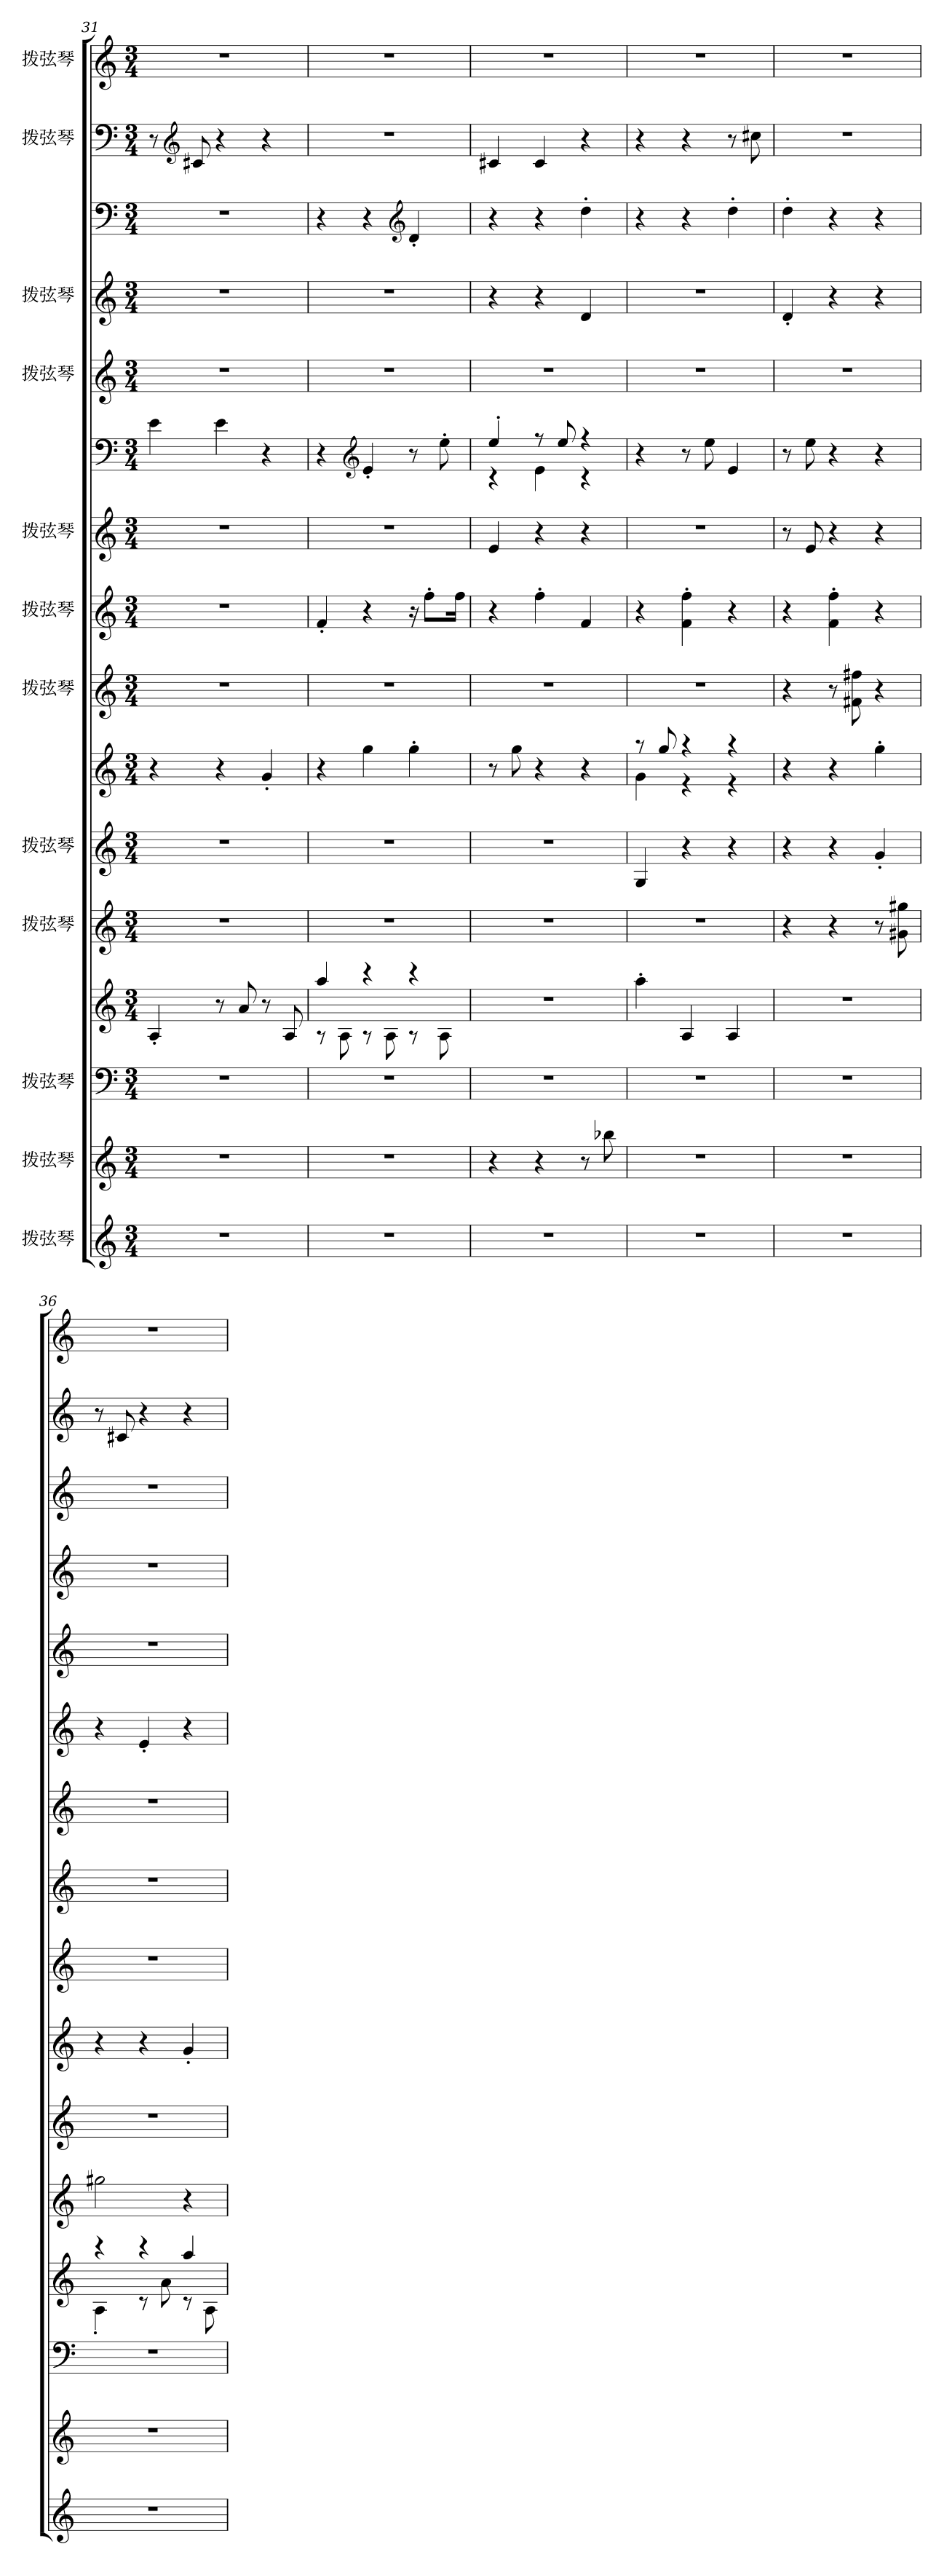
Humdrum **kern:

**kern	**kern	**kern	**kern	**kern	**kern	**kern	**kern	**kern	**kern	**kern	**kern	**kern	**kern	**kern	**kern
*part12	*part11	*part10	*part10	*part9	*part8	*part8	*part7	*part6	*part5	*part5	*part4	*part3	*part3	*part2	*part1
*staff16	*staff15	*staff14	*staff13	*staff12	*staff11	*staff10	*staff9	*staff8	*staff7	*staff6	*staff5	*staff4	*staff3	*staff2	*staff1
*I"拨弦琴	*I"拨弦琴	*I"拨弦琴	*	*I"拨弦琴	*I"拨弦琴	*	*I"拨弦琴	*I"拨弦琴	*I"拨弦琴	*	*I"拨弦琴	*I"拨弦琴	*	*I"拨弦琴	*I"拨弦琴
*clefG2	*clefG2	*clefF4	*clefG2	*clefG2	*clefG2	*clefG2	*clefG2	*clefG2	*clefG2	*clefF4	*clefG2	*clefG2	*clefF4	*clefF4	*clefG2
*k[]	*k[]	*k[]	*k[]	*k[]	*k[]	*k[]	*k[]	*k[]	*k[]	*k[]	*k[]	*k[]	*k[]	*k[]	*k[]
*M3/4	*M3/4	*M3/4	*M3/4	*M3/4	*M3/4	*M3/4	*M3/4	*M3/4	*M3/4	*M3/4	*M3/4	*M3/4	*M3/4	*M3/4	*M3/4
=31	=31	=31	=31	=31	=31	=31	=31	=31	=31	=31	=31	=31	=31	=31	=31
2.r	2.r	2.r	4A'/	2.r	2.r	4r	2.r	2.r	2.r	4e\	2.r	2.r	2.r	8r	2.r
*	*	*	*	*	*	*	*	*	*	*	*	*	*	*clefG2	*
.	.	.	.	.	.	.	.	.	.	.	.	.	.	8c#X/	.
.	.	.	8r	.	.	4r	.	.	.	4e\	.	.	.	4r	.
.	.	.	8a/	.	.	.	.	.	.	.	.	.	.	.	.
.	.	.	8r	.	.	4g'/	.	.	.	4r	.	.	.	4r	.
.	.	.	8A/	.	.	.	.	.	.	.	.	.	.	.	.
=32	=32	=32	=32	=32	=32	=32	=32	=32	=32	=32	=32	=32	=32	=32	=32
*	*	*	*^	*	*	*	*	*	*	*	*	*	*	*	*
2.r	2.r	2.r	4aa/	8r	2.r	2.r	4r	2.r	4f'/	2.r	4r	2.r	2.r	4r	2.r	2.r
.	.	.	.	8A\	.	.	.	.	.	.	.	.	.	.	.	.
*	*	*	*	*	*	*	*	*	*	*	*clefG2	*	*	*	*	*
.	.	.	4r	8r	.	.	4gg\	.	4r	.	4e'/	.	.	4r	.	.
.	.	.	.	8A\	.	.	.	.	.	.	.	.	.	.	.	.
*	*	*	*	*	*	*	*	*	*	*	*	*	*	*clefG2	*	*
.	.	.	4r	8r	.	.	4gg'\	.	16r	.	8r	.	.	4d'/	.	.
.	.	.	.	.	.	.	.	.	8ff'\L	.	.	.	.	.	.	.
.	.	.	.	8A\	.	.	.	.	.	.	8ee'\	.	.	.	.	.
.	.	.	.	.	.	.	.	.	16ff\Jk	.	.	.	.	.	.	.
*	*	*	*v	*v	*	*	*	*	*	*	*	*	*	*	*	*
=33	=33	=33	=33	=33	=33	=33	=33	=33	=33	=33	=33	=33	=33	=33	=33
*	*	*	*	*	*	*	*	*	*	*^	*	*	*	*	*
2.r	4r	2.r	2.r	2.r	2.r	8r	2.r	4r	4e/	4ee'/	4r	2.r	4r	4r	4c#X/	2.r
.	.	.	.	.	.	8gg\	.	.	.	.	.	.	.	.	.	.
.	4r	.	.	.	.	4r	.	4ff'\	4r	8r	4e\	.	4r	4r	4c#/	.
.	.	.	.	.	.	.	.	.	.	8ee/	.	.	.	.	.	.
.	8r	.	.	.	.	4r	.	4f/	4r	4r	4r	.	4d/	4dd'\	4r	.
.	8bb-X\	.	.	.	.	.	.	.	.	.	.	.	.	.	.	.
*	*	*	*	*	*	*	*	*	*	*v	*v	*	*	*	*	*
!!LO:PB:g=z
=34	=34	=34	=34	=34	=34	=34	=34	=34	=34	=34	=34	=34	=34	=34	=34
*	*	*	*	*	*	*^	*	*	*	*	*	*	*	*	*
2.r	2.r	2.r	4aa'\	2.r	4G/	8r	4g\	2.r	4r	2.r	4r	2.r	2.r	4r	4r	2.r
.	.	.	.	.	.	8gg/	.	.	.	.	.	.	.	.	.	.
.	.	.	4A/	.	4r	4r	4r	.	4f\' 4ff\'	.	8r	.	.	4r	4r	.
.	.	.	.	.	.	.	.	.	.	.	8ee\	.	.	.	.	.
.	.	.	4A/	.	4r	4r	4r	.	4r	.	4e/	.	.	4dd'\	8r	.
.	.	.	.	.	.	.	.	.	.	.	.	.	.	.	8cc#X\	.
*	*	*	*	*	*	*v	*v	*	*	*	*	*	*	*	*	*
=35	=35	=35	=35	=35	=35	=35	=35	=35	=35	=35	=35	=35	=35	=35	=35
2.r	2.r	2.r	2.r	4r	4r	4r	4r	4r	8r	8r	2.r	4d'/	4dd'\	2.r	2.r
.	.	.	.	.	.	.	.	.	8e/	8ee\	.	.	.	.	.
.	.	.	.	4r	4r	4r	8r	4f\' 4ff\'	4r	4r	.	4r	4r	.	.
.	.	.	.	.	.	.	8f#X\ 8ff#X\	.	.	.	.	.	.	.	.
.	.	.	.	8r	4g'/	4gg'\	4r	4r	4r	4r	.	4r	4r	.	.
.	.	.	.	8g#X\ 8gg#X\	.	.	.	.	.	.	.	.	.	.	.
=36	=36	=36	=36	=36	=36	=36	=36	=36	=36	=36	=36	=36	=36	=36	=36
*	*	*	*^	*	*	*	*	*	*	*	*	*	*	*	*
2.r	2.r	2.r	4r	4A'\	2gg#X\	2.r	4r	2.r	2.r	2.r	4r	2.r	2.r	2.r	8r	2.r
.	.	.	.	.	.	.	.	.	.	.	.	.	.	.	8c#X/	.
.	.	.	4r	8r	.	.	4r	.	.	.	4e'/	.	.	.	4r	.
.	.	.	.	8a\	.	.	.	.	.	.	.	.	.	.	.	.
.	.	.	4aa/	8r	4r	.	4g'/	.	.	.	4r	.	.	.	4r	.
.	.	.	.	8A\	.	.	.	.	.	.	.	.	.	.	.	.
*	*	*	*v	*v	*	*	*	*	*	*	*	*	*	*	*	*
=	=	=	=	=	=	=	=	=	=	=	=	=	=	=	=
*-	*-	*-	*-	*-	*-	*-	*-	*-	*-	*-	*-	*-	*-	*-	*-
